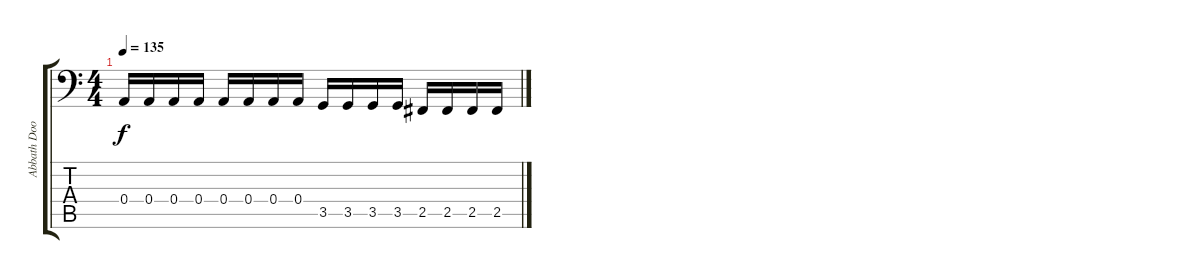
\track ("Abbath Doom Occulta (Bass)" "Abbath Doo") {instrument electricbasspick}
\staff {score tabs}
\tuning (B2 Gb2 D2 A1 E1 B0) {hide}
\ts (4 4)
\tempo 135
\clef f4
\ks c
0.4.16{dy f} 0.4.16 0.4.16 0.4.16 0.4.16 0.4.16 0.4.16 0.4.16 3.5.16 3.5.16 3.5.16 3.5.16 2.5.16 2.5.16 2.5.16 2.5.16
